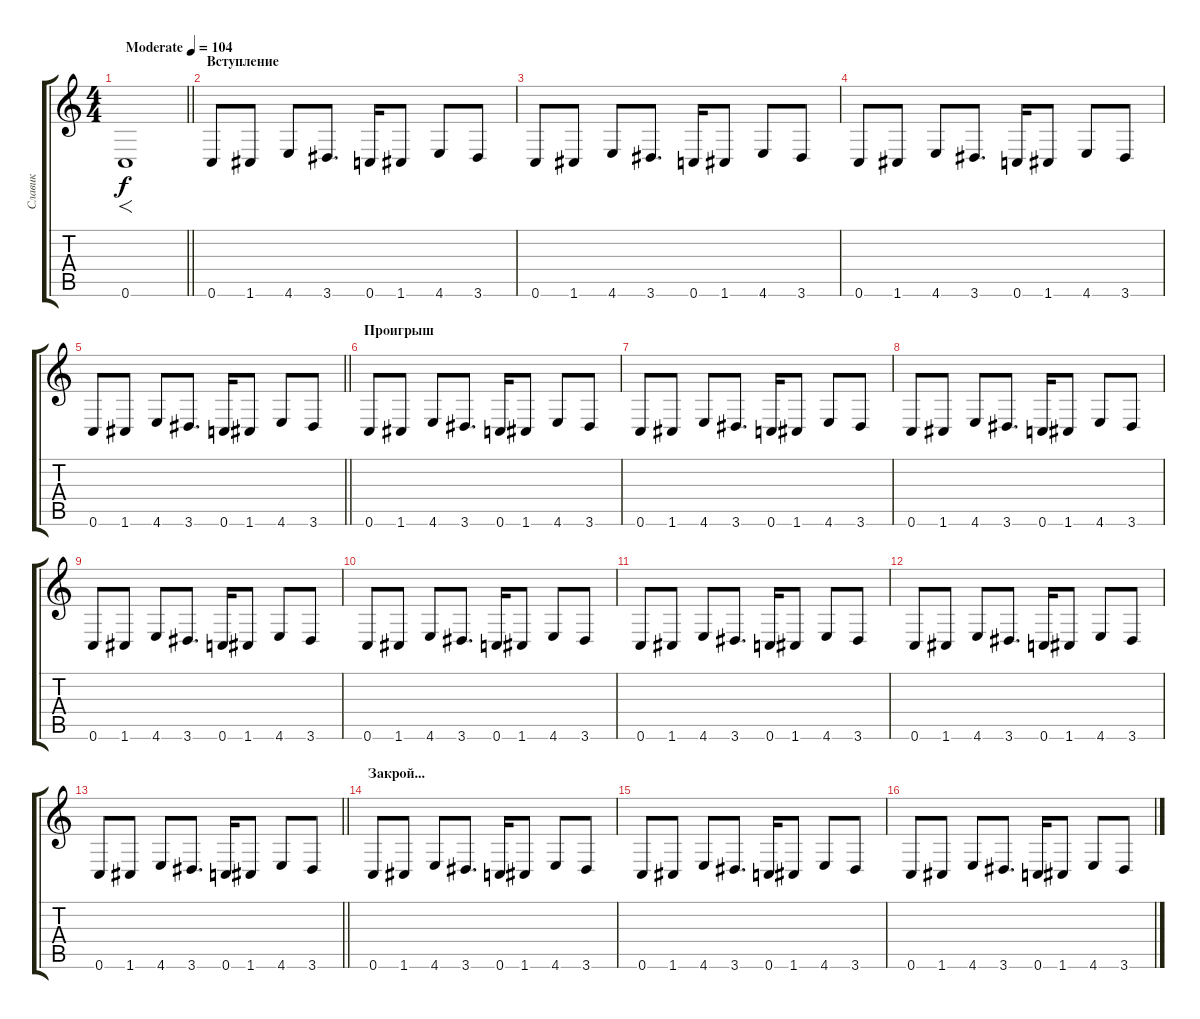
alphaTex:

\track ("Славик" "Славик") {instrument distortionguitar}
\staff {score tabs}
\tuning (C4 G3 Eb3 Bb2 F2 C2) {hide}
\ts (4 4)
\tempo (104 "Moderate")
\clef g2
\barLineRight lightlight
\ks c
0.6.1{f dy f instrument distortionguitar} |
\section ("" "Вступление")
0.6.8 1.6.8 4.6.8 3.6.8{d} 0.6.16 1.6.8 4.6.8 3.6.8 |
0.6.8 1.6.8 4.6.8 3.6.8{d} 0.6.16 1.6.8 4.6.8 3.6.8 |
0.6.8 1.6.8 4.6.8 3.6.8{d} 0.6.16 1.6.8 4.6.8 3.6.8 |
\barLineRight lightlight
0.6.8 1.6.8 4.6.8 3.6.8{d} 0.6.16 1.6.8 4.6.8 3.6.8 |
\section ("" "Проигрыш")
0.6.8 1.6.8 4.6.8 3.6.8{d} 0.6.16 1.6.8 4.6.8 3.6.8 |
0.6.8 1.6.8 4.6.8 3.6.8{d} 0.6.16 1.6.8 4.6.8 3.6.8 |
0.6.8 1.6.8 4.6.8 3.6.8{d} 0.6.16 1.6.8 4.6.8 3.6.8 |
0.6.8 1.6.8 4.6.8 3.6.8{d} 0.6.16 1.6.8 4.6.8 3.6.8 |
0.6.8 1.6.8 4.6.8 3.6.8{d} 0.6.16 1.6.8 4.6.8 3.6.8 |
0.6.8 1.6.8 4.6.8 3.6.8{d} 0.6.16 1.6.8 4.6.8 3.6.8 |
0.6.8 1.6.8 4.6.8 3.6.8{d} 0.6.16 1.6.8 4.6.8 3.6.8 |
\barLineRight lightlight
0.6.8 1.6.8 4.6.8 3.6.8{d} 0.6.16 1.6.8 4.6.8 3.6.8 |
\section ("" "Закрой...")
0.6.8 1.6.8 4.6.8 3.6.8{d} 0.6.16 1.6.8 4.6.8 3.6.8 |
0.6.8 1.6.8 4.6.8 3.6.8{d} 0.6.16 1.6.8 4.6.8 3.6.8 |
0.6.8 1.6.8 4.6.8 3.6.8{d} 0.6.16 1.6.8 4.6.8 3.6.8
